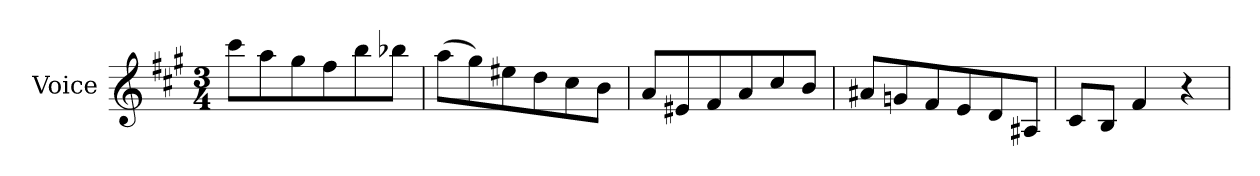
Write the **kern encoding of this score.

**kern
*part1
*staff1
*I"Voice
*I'Voice
*clefG2
*k[f#c#g#]
*M3/4
=1
8ccc#\L
8aa\
8gg#\
8ff#\
8bb\
8bb-X\J
=2
(>8aa\L
8gg#\)
8ee#X\
8dd\
8cc#\
8b\J
=3
8a/L
8e#X/
8f#/
8a/
8cc#/
8b/J
=4
8a#X/L
8gn/
8f#/
8e/
8d/
8A#X/J
=5
8c#/L
8B/J
4f#/
4r
=
*-
